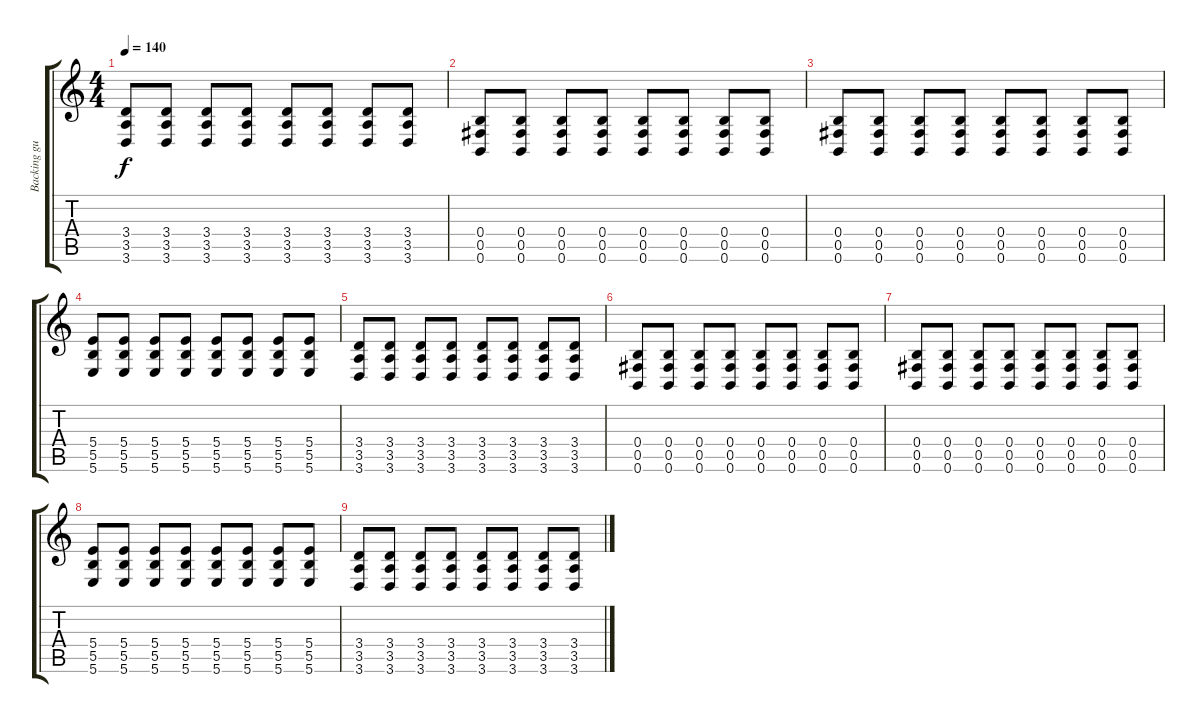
\track ("Backing guitar" "Backing gu") {instrument distortionguitar}
\staff {score tabs}
\tuning (Db4 Ab3 E3 B2 Gb2 B1) {hide}
\ts (4 4)
\tempo 140
\clef g2
\ks c
(3.4 3.5 3.6).8{dy f} (3.4 3.5 3.6).8 (3.4 3.5 3.6).8 (3.4 3.5 3.6).8 (3.4 3.5 3.6).8 (3.4 3.5 3.6).8 (3.4 3.5 3.6).8 (3.4 3.5 3.6).8 |
(0.4 0.5 0.6).8 (0.4 0.5 0.6).8 (0.4 0.5 0.6).8 (0.4 0.5 0.6).8 (0.4 0.5 0.6).8 (0.4 0.5 0.6).8 (0.4 0.5 0.6).8 (0.4 0.5 0.6).8 |
(0.4 0.5 0.6).8 (0.4 0.5 0.6).8 (0.4 0.5 0.6).8 (0.4 0.5 0.6).8 (0.4 0.5 0.6).8 (0.4 0.5 0.6).8 (0.4 0.5 0.6).8 (0.4 0.5 0.6).8 |
(5.4 5.5 5.6).8 (5.4 5.5 5.6).8 (5.4 5.5 5.6).8 (5.4 5.5 5.6).8 (5.4 5.5 5.6).8 (5.4 5.5 5.6).8 (5.4 5.5 5.6).8 (5.4 5.5 5.6).8 |
(3.4 3.5 3.6).8 (3.4 3.5 3.6).8 (3.4 3.5 3.6).8 (3.4 3.5 3.6).8 (3.4 3.5 3.6).8 (3.4 3.5 3.6).8 (3.4 3.5 3.6).8 (3.4 3.5 3.6).8 |
(0.4 0.5 0.6).8 (0.4 0.5 0.6).8 (0.4 0.5 0.6).8 (0.4 0.5 0.6).8 (0.4 0.5 0.6).8 (0.4 0.5 0.6).8 (0.4 0.5 0.6).8 (0.4 0.5 0.6).8 |
(0.4 0.5 0.6).8 (0.4 0.5 0.6).8 (0.4 0.5 0.6).8 (0.4 0.5 0.6).8 (0.4 0.5 0.6).8 (0.4 0.5 0.6).8 (0.4 0.5 0.6).8 (0.4 0.5 0.6).8 |
(5.4 5.5 5.6).8 (5.4 5.5 5.6).8 (5.4 5.5 5.6).8 (5.4 5.5 5.6).8 (5.4 5.5 5.6).8 (5.4 5.5 5.6).8 (5.4 5.5 5.6).8 (5.4 5.5 5.6).8 |
(3.4 3.5 3.6).8 (3.4 3.5 3.6).8 (3.4 3.5 3.6).8 (3.4 3.5 3.6).8 (3.4 3.5 3.6).8 (3.4 3.5 3.6).8 (3.4 3.5 3.6).8 (3.4 3.5 3.6).8
